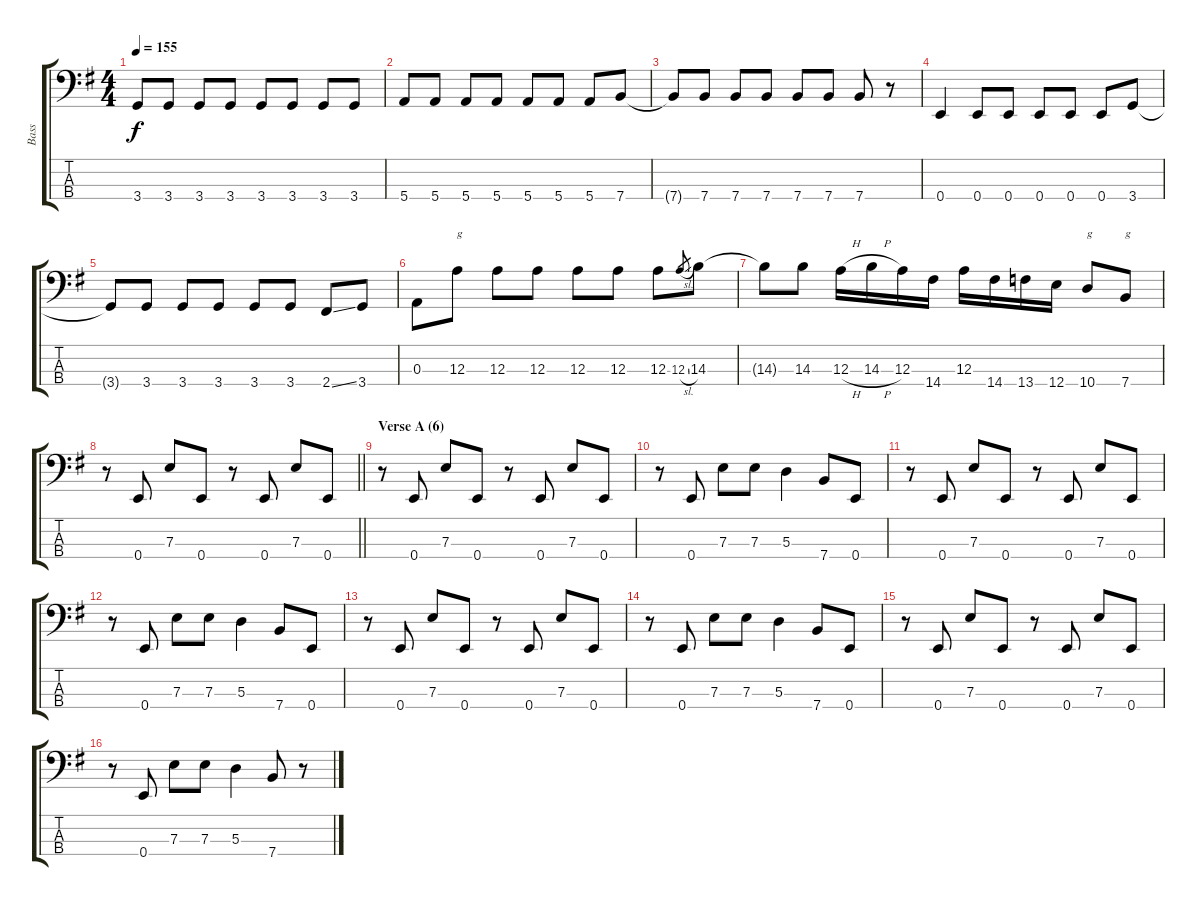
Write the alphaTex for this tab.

\track ("Bass" "Bass") {instrument electricbassfinger}
\staff {score tabs}
\tuning (G2 D2 A1 E1) {hide}
\ts (4 4)
\tempo 155
\clef f4
\ks eminor
3.4{t}.8{dy f} 3.4.8 3.4.8 3.4.8 3.4.8 3.4.8 3.4.8 3.4.8 |
5.4.8 5.4.8 5.4.8 5.4.8 5.4.8 5.4.8 5.4.8 7.4.8 |
7.4{t}.8 7.4.8 7.4.8 7.4.8 7.4.8 7.4.8 7.4.8 r.8 |
0.4.4 0.4.8 0.4.8 0.4.8 0.4.8 0.4.8 3.4.8 |
3.4{t}.8 3.4.8 3.4.8 3.4.8 3.4.8 3.4.8 2.4{ss}.8 3.4.8 |
0.3.8 12.3.8{txt "g"} 12.3.8 12.3.8 12.3.8 12.3.8 12.3.8 12.3{sl}.8{gr} 14.3.8 |
14.3{t}.8 14.3.8 12.3{h}.16 14.3{h}.16 12.3.16 14.4.16 12.3.16 14.4.16 13.4.16 12.4.16 10.4.8{txt "g"} 7.4.8{txt "g"} |
\barLineRight lightlight
r.8 0.4.8 7.3.8 0.4.8 r.8 0.4.8 7.3.8 0.4.8 |
\section ("" "Verse A (6)")
r.8 0.4.8 7.3.8 0.4.8 r.8 0.4.8 7.3.8 0.4.8 |
r.8 0.4.8 7.3.8 7.3.8 5.3.4 7.4.8 0.4.8 |
r.8 0.4.8 7.3.8 0.4.8 r.8 0.4.8 7.3.8 0.4.8 |
r.8 0.4.8 7.3.8 7.3.8 5.3.4 7.4.8 0.4.8 |
r.8 0.4.8 7.3.8 0.4.8 r.8 0.4.8 7.3.8 0.4.8 |
r.8 0.4.8 7.3.8 7.3.8 5.3.4 7.4.8 0.4.8 |
r.8 0.4.8 7.3.8 0.4.8 r.8 0.4.8 7.3.8 0.4.8 |
r.8 0.4.8 7.3.8 7.3.8 5.3.4 7.4.8 r.8
